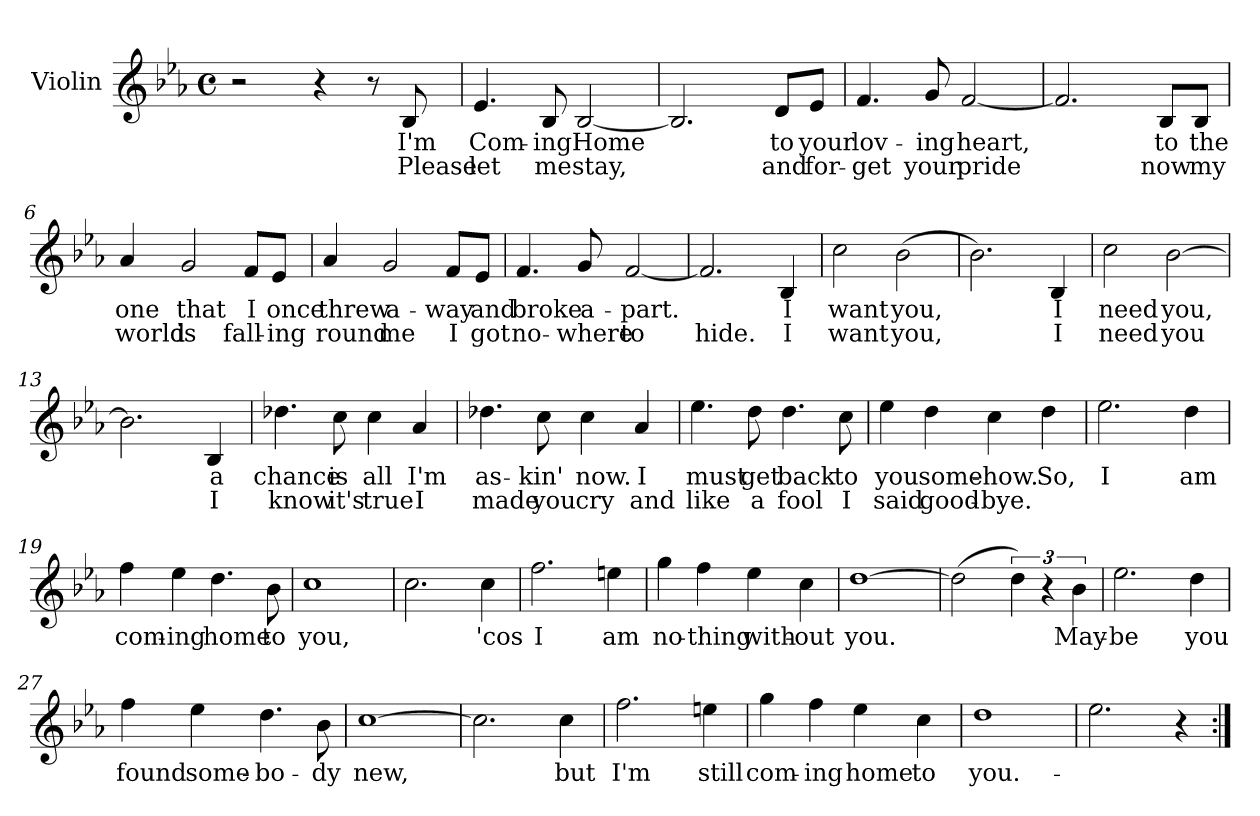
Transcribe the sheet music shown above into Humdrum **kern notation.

**kern	**text	**text
*part1	*part1	*part1
*staff1	*staff1	*staff1
*I"Violin	*	*
*I'Vln	*	*
*clefG2	*	*
*k[b-e-a-]	*	*
*E-:	*	*
*M4/4	*	*
*met(c)	*	*
=1	=1	=1
2r	.	.
4r	.	.
8r	.	.
8B-/	I'm	Please
=2	=2	=2
4.e-/	Com-	let
8B-/	-ing	me
[2B-/	Home	stay,
=3	=3	=3
2.B-/]	.	.
8d/L	to	and
8e-/J	your	for-
=4	=4	=4
4.f/	lov-	-get
8g/	-ing	your
[2f/	heart,	pride
=5	=5	=5
2.f/]	.	.
8B-/L	to	now
8B-/J	the	my
!!LO:LB:g=z
=6	=6	=6
4a-/	one	world
2g/	that	is
8f/L	I	fall-
8e-/J	once	-ing
=7	=7	=7
4a-/	threw	round
2g/	a-	me
8f/L	-way	I
8e-/J	and	got
=8	=8	=8
4.f/	broke	no-
8g/	a-	-where
[2f/	-part.	to
=9	=9	=9
2.f/]	.	hide.
4B-/	I	I
=10	=10	=10
2cc\	want	want
(2b-\	you,	you,
!!LO:LB:g=z
=11	=11	=11
2.b-\)	.	.
4B-/	I	I
=12	=12	=12
2cc\	need	need
[2b-\	you,	you
=13	=13	=13
2.b-\]	.	.
4B-/	a	I
=14	=14	=14
4.dd-X\	chance	know
8cc\	is	it's
4cc\	all	true
4a-/	I'm	I
=15	=15	=15
4.dd-X\	as-	made
8cc\	-kin'	you
4cc\	now.	cry
4a-/	I	and
!!LO:LB:g=z
=16	=16	=16
4.ee-\	must	like
8dd\	get	a
4.dd\	back	fool
8cc\	to	I
=17	=17	=17
4ee-\	you	said
4dd\	some-	good-
4cc\	-how.	-bye.
4dd\	So,	.
=18	=18	=18
2.ee-\	I	.
4dd\	am	.
=19	=19	=19
4ff\	com-	.
4ee-\	-ing	.
4.dd\	home	.
8b-\	to	.
=20	=20	=20
1cc	you,	.
!!LO:LB:g=z
=21	=21	=21
2.cc\	.	.
4cc\	'cos	.
=22	=22	=22
2.ff\	I	.
4een\	am	.
=23	=23	=23
4gg\	no-	.
4ff\	-thing	.
4ee-\	with-	.
4cc\	-out	.
=24	=24	=24
[1dd	you.	.
=25	=25	=25
(2dd\]	.	.
6dd\)	.	.
6r	.	.
6b-\	May-	.
!!LO:LB:g=z
=26	=26	=26
2.ee-\	-be	.
4dd\	you	.
=27	=27	=27
4ff\	found	.
4ee-\	some-	.
4.dd\	-bo-	.
8b-\	-dy	.
=28	=28	=28
[1cc	new,	.
=29	=29	=29
2.cc\]	.	.
4cc\	but	.
!!LO:LB:g=z
=30	=30	=30
2.ff\	I'm	.
4een\	still	.
=31	=31	=31
4gg\	com-	.
4ff\	-ing	.
4ee-\	home	.
4cc\	to	.
=32	=32	=32
1dd	you.-	.
=33	=33	=33
2.ee-\	.	.
4r	.	.
=:|!	=:|!	=:|!
*-	*-	*-
